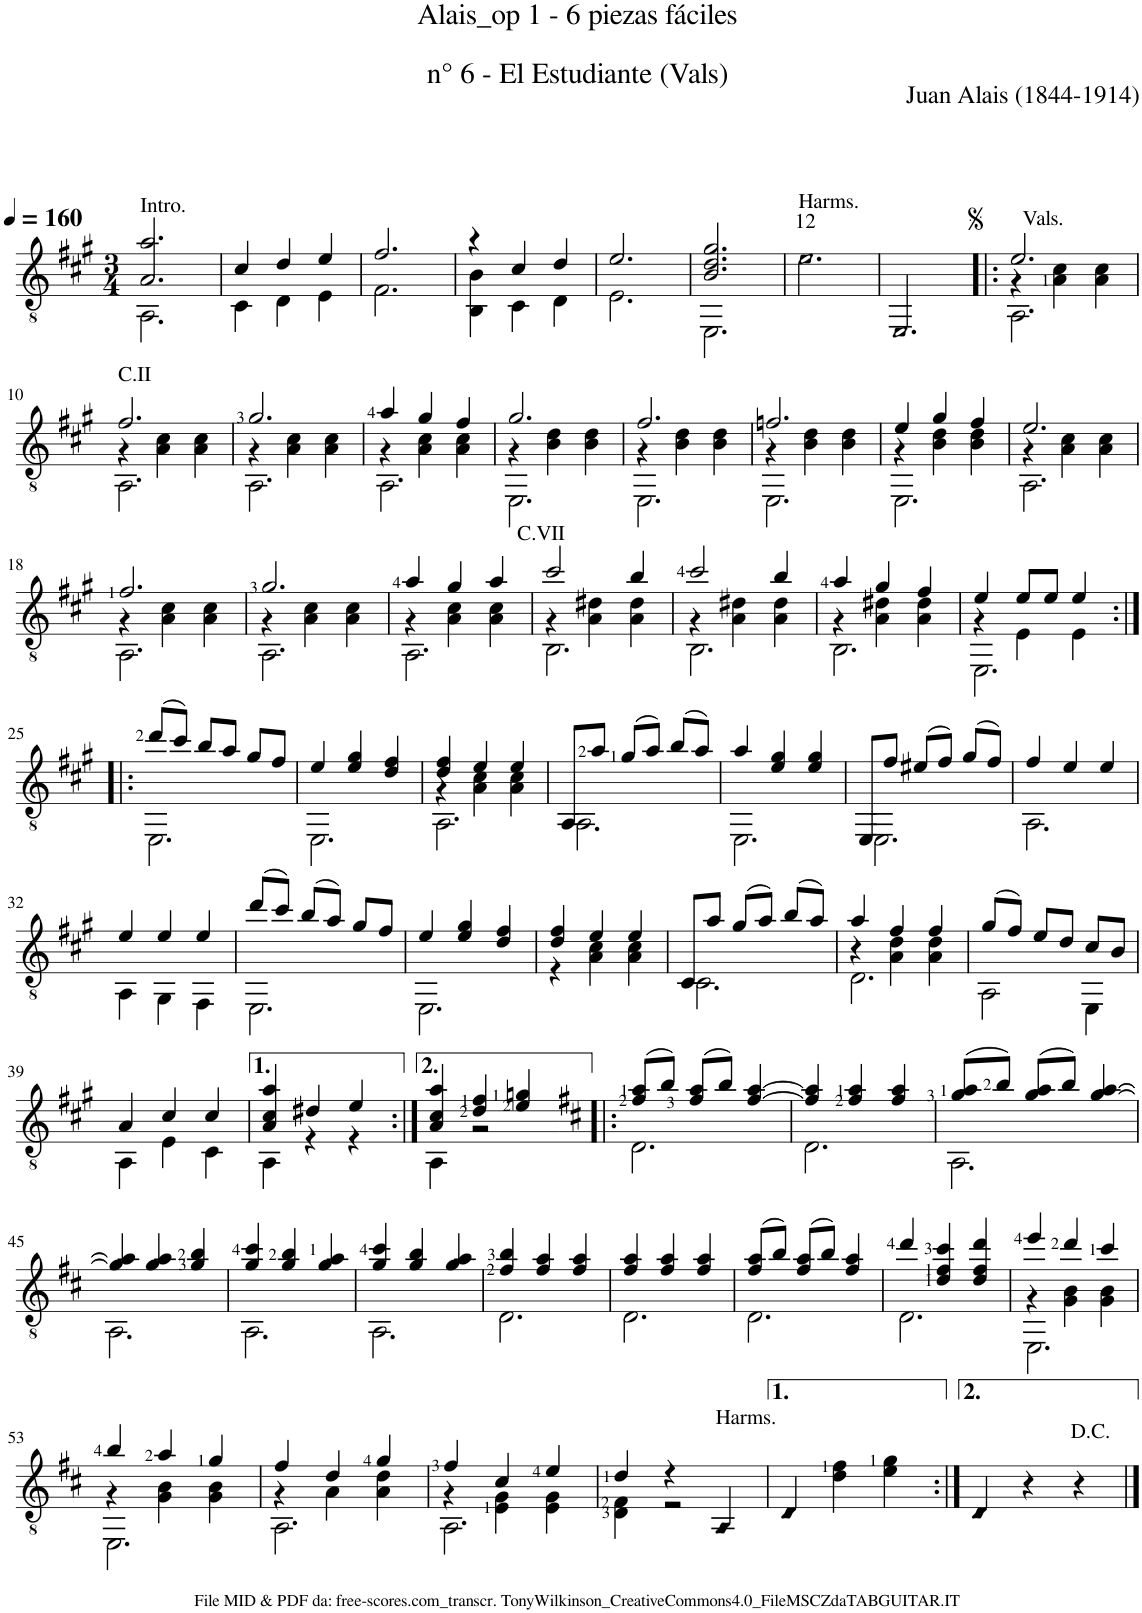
**kern
*part1
*staff1
*I"Guitar
*I'Guit.
*clefGv2
*k[f#c#g#]
*M3/4
*MM160
=1
*^
!LO:TX:a:t=Intro.	!
2.A/ 2.a/	2.AA\
=2	=2
4c#/	4C#\
4d/	4D\
4e/	4E\
=3	=3
2.f#/	2.F#\
=4	=4
4r	4BB\ 4B\
4c#/	4C#\
4d/	4D\
=5	=5
2.e/	2.E\
=6	=6
2.B/ 2.d/ 2.g#/	2.EE\
=7	=7
!LO:TX:a:t=12	!
!LO:TX:a:t=Harms.	!
!LO:N:head=diamond	!
*v	*v
2.e\
=8
!LO:N:head=diamond
2.EE/
=9!|:
*^
*	*^
!LO:TX:a:t=Vals.	!	!
2.e/	4r	2.AA\
.	4A\ 4c#\	.
.	4A\ 4c#\	.
!!LO:LB:g=z	!!	!!
=10	=10	=10
!LO:TX:a:t=C.II	!	!
2.f#/	4r	2.AA\
.	4A\ 4c#\	.
.	4A\ 4c#\	.
=11	=11	=11
2.g#/	4r	2.AA\
.	4A\ 4c#\	.
.	4A\ 4c#\	.
=12	=12	=12
4a/	4r	2.AA\
4g#/	4A\ 4c#\	.
4f#/	4A\ 4c#\	.
=13	=13	=13
2.g#/	4r	2.EE\
.	4B\ 4d\	.
.	4B\ 4d\	.
=14	=14	=14
2.f#/	4r	2.EE\
.	4B\ 4d\	.
.	4B\ 4d\	.
=15	=15	=15
2.fn/	4r	2.EE\
.	4B\ 4d\	.
.	4B\ 4d\	.
=16	=16	=16
4e/	4r	2.EE\
4g#/	4B\ 4d\	.
4f#/	4B\ 4d\	.
=17	=17	=17
2.e/	4r	2.AA\
.	4A\ 4c#\	.
.	4A\ 4c#\	.
!!LO:LB:g=z	!!	!!
=18	=18	=18
2.f#/	4r	2.AA\
.	4A\ 4c#\	.
.	4A\ 4c#\	.
=19	=19	=19
2.g#/	4r	2.AA\
.	4A\ 4c#\	.
.	4A\ 4c#\	.
=20	=20	=20
4a/	4r	2.AA\
4g#/	4A\ 4c#\	.
4a/	4A\ 4c#\	.
=21	=21	=21
2cc#/	4r	2.BB\
.	4A\ 4d#X\	.
4b/	4A\ 4d#\	.
=22	=22	=22
!LO:TX:a:t=C.VII	!	!
2cc#/	4r	2.BB\
.	4A\ 4d#X\	.
4b/	4A\ 4d#\	.
=23	=23	=23
4a/	4r	2.BB\
4g#/	4A\ 4d#X\	.
4f#/	4A\ 4d#\	.
=24	=24	=24
4e/	4r	2.EE\
8e/L	4E\	.
8e/J	.	.
4e/	4E\	.
*	*v	*v
!!LO:LB:g=z
=25:|!|:	=25:|!|:
(8dd/L	2.EE\
8cc#/J)	.
8b/L	.
8a/J	.
8g#/L	.
8f#/J	.
=26	=26
4e/	2.EE\
4e/ 4g#/	.
4d/ 4f#/	.
=27	=27
*	*^
4d/ 4f#/	4r	2.AA\
4e/	4A\ 4c#\	.
4e/	4A\ 4c#\	.
*	*v	*v
=28	=28
8AA/L	2.AA\
8a/J	.
(8g#/L	.
8a/J)	.
(8b/L	.
8a/J)	.
=29	=29
4a/	2.EE\
4e/ 4g#/	.
4e/ 4g#/	.
=30	=30
8EE/L	2.EE\
8f#/J	.
(8e#X/L	.
8f#/J)	.
(8g#/L	.
8f#/J)	.
=31	=31
4f#/	2.AA\
4e/	.
4e/	.
!!LO:LB:g=z	!!
=32	=32
4e/	4AA\
4e/	4GG#\
4e/	4FF#\
=33	=33
(8dd/L	2.EE\
8cc#/J)	.
(8b/L	.
8a/J)	.
8g#/L	.
8f#/J	.
=34	=34
4e/	2.EE\
4e/ 4g#/	.
4d/ 4f#/	.
=35	=35
4d/ 4f#/	4r
4e/	4A\ 4c#\
4e/	4A\ 4c#\
=36	=36
8C#/L	2.C#\
8a/J	.
(8g#/L	.
8a/J)	.
(8b/L	.
8a/J)	.
=37	=37
*	*^
4a/	4r	2.D\
4f#/	4A\ 4d\	.
4f#/	4A\ 4d\	.
*	*v	*v
=38	=38
(8g#/L	2AA\
8f#/J)	.
8e/L	.
8d/J	.
8c#/L	4EE\
8B/J	.
!!LO:LB:g=z	!!
=39	=39
4A/	4AA\
4c#/	4E\
4c#/	4C#\
=40	=40
4A/ 4c#/ 4a/	4AA\
4d#X/	4r
4e/	4r
=41:|!	=41:|!
4A/ 4c#/ 4a/	4AA\
4d/ 4f#/	2r
4e/ 4gn/	.
=42!|:	=42!|:
*k[f#c#]	*
(8f#/ 8a/L	2.D\
8b/J)	.
(8f#/ 8a/L	.
8b/J)	.
[4f#/ [4a/	.
=43	=43
4f#/] 4a/]	2.D\
4f#/ 4a/	.
4f#/ 4a/	.
=44	=44
(8g/ 8a/L	2.AA\
8b/J)	.
(8g/ 8a/L	.
8b/J)	.
[4g/ [4a/	.
!!LO:LB:g=z	!!
=45	=45
4g/] 4a/]	2.AA\
4g/ 4a/	.
4g/ 4b/	.
=46	=46
4g/ 4cc#/	2.AA\
4g/ 4b/	.
4g/ 4a/	.
=47	=47
4g/ 4cc#/	2.AA\
4g/ 4b/	.
4g/ 4a/	.
=48	=48
4f#/ 4b/	2.D\
4f#/ 4a/	.
4f#/ 4a/	.
=49	=49
4f#/ 4a/	2.D\
4f#/ 4a/	.
4f#/ 4a/	.
=50	=50
(8f#/ 8a/L	2.D\
8b/J)	.
(8f#/ 8a/L	.
8b/J)	.
4f#/ 4a/	.
=51	=51
4dd/	2.D\
4d/ 4f#/ 4cc#/	.
4d/ 4f#/ 4dd/	.
=52	=52
*	*^
4ee/	4r	2.EE\
4dd/	4G\ 4B\	.
4cc#/	4G\ 4B\	.
!!LO:LB:g=z	!!	!!
=53	=53	=53
4b/	4r	2.EE\
4a/	4G\ 4B\	.
4g/	4G\ 4B\	.
=54	=54	=54
4f#/	4r	2.AA\
4d/	4A\	.
4g/	4A\ 4d\	.
=55	=55	=55
4f#/	4r	2.AA\
4c#/	4E\ 4G\	.
4e/	4E\ 4G\	.
*	*v	*v
=56	=56
4d/	4D\ 4F#\
4r	2r
!LO:TX:a:t=Harms.	!
!LO:N:head=diamond	!
4AA/	.
*v	*v
=57
!LO:N:head=diamond
4D/
4d\ 4f#\
4e\ 4g\
=58:|!
!LO:N:head=diamond
4D/
4r
4r
==
*-
